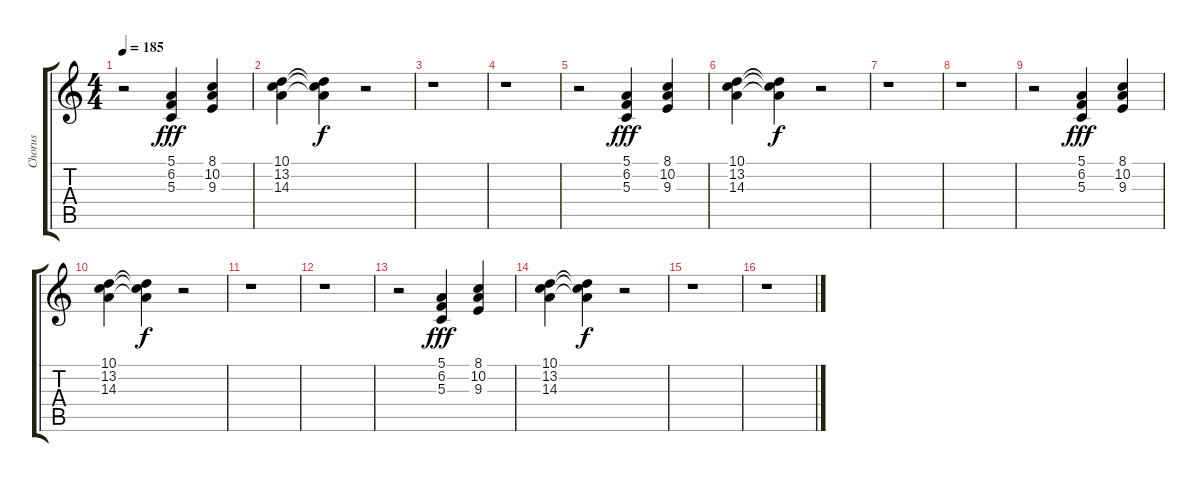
\track ("Chorus" "Chorus") {instrument trombone}
\staff {score tabs}
\tuning (E4 B3 G3 D3 A2 E2) {hide}
\ts (4 4)
\tempo 185
\clef g2
\ks c
r.2{dy f} (5.1 6.2 5.3).4{dy fff} (8.1 10.2 9.3).4 |
(10.1 13.2 14.3).4 (10.1{t} 13.2{t} 14.3{t}).4{dy f} r.2 |
r.1 |
r.1 |
r.2 (5.1 6.2 5.3).4{dy fff} (8.1 10.2 9.3).4 |
(10.1 13.2 14.3).4 (10.1{t} 13.2{t} 14.3{t}).4{dy f} r.2 |
r.1 |
r.1 |
r.2 (5.1 6.2 5.3).4{dy fff} (8.1 10.2 9.3).4 |
(10.1 13.2 14.3).4 (10.1{t} 13.2{t} 14.3{t}).4{dy f} r.2 |
r.1 |
r.1 |
r.2 (5.1 6.2 5.3).4{dy fff} (8.1 10.2 9.3).4 |
(10.1 13.2 14.3).4 (10.1{t} 13.2{t} 14.3{t}).4{dy f} r.2 |
r.1 |
r.1
